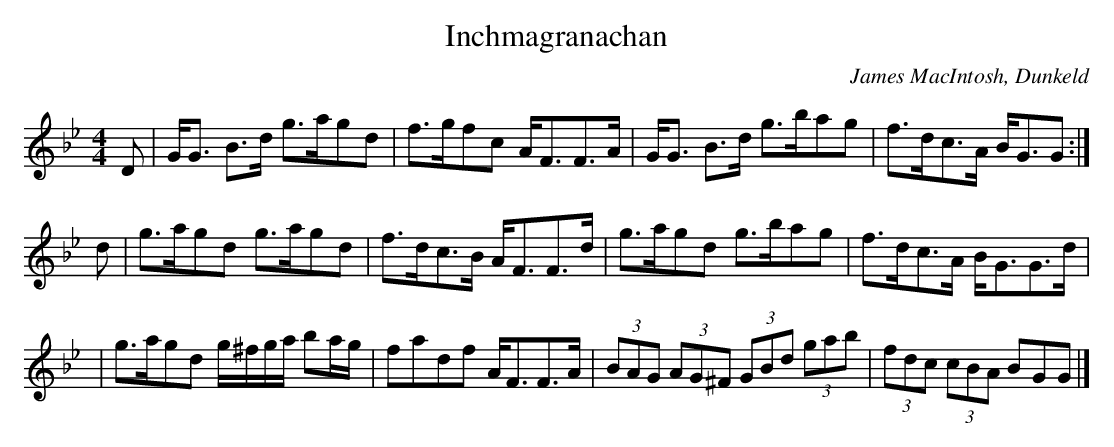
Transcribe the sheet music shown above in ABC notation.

X:1
T:Inchmagranachan
C:James MacIntosh, Dunkeld
M:4/4
L:1/8
K:Gm
D \
| G<G B>d g>agd | f>gfc A<FF>A | G<G B>d g>bag | f>dc>A B<GG :|
d \
| g>agd g>agd | f>dc>B A<FF>d | g>agd g>bag | f>dc>A B<GG>d |
| g>agd g/^f/g/a/ ba/g/ | fadf A<FF>A | (3BAG (3AG^F (3GBd (3gab | (3fdc (3cBA BGG |]
